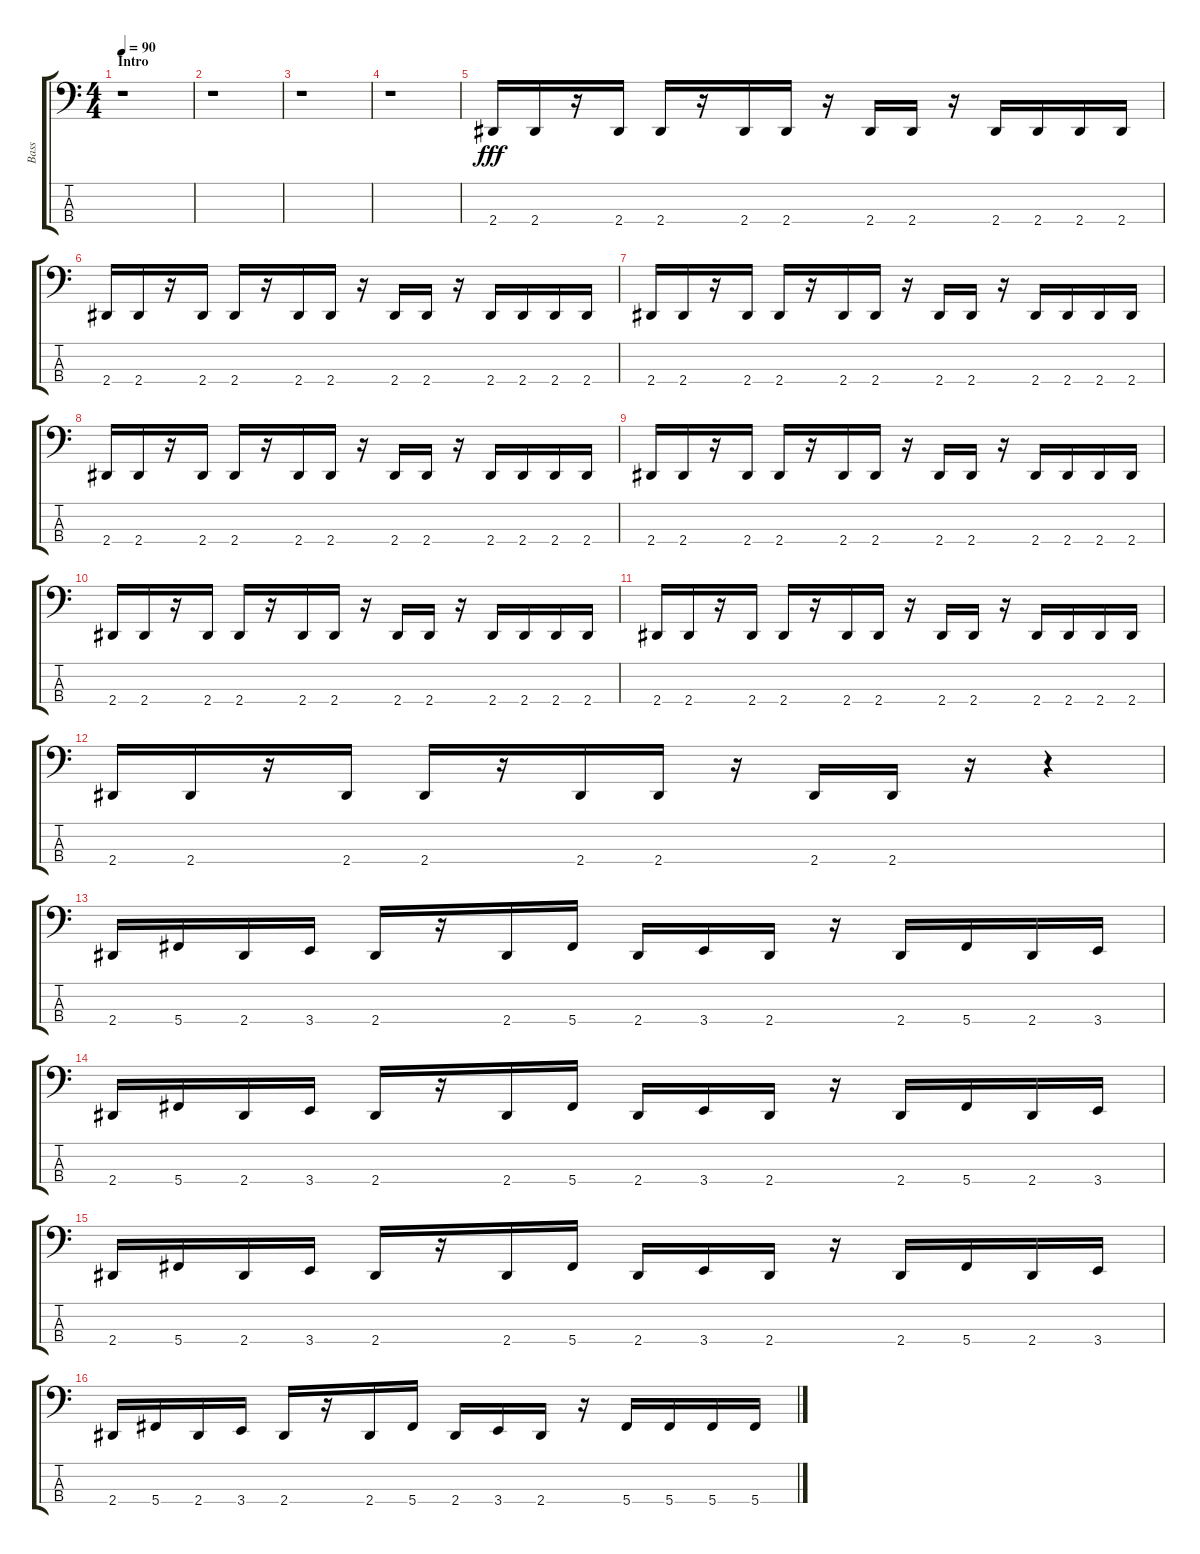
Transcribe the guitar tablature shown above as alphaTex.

\track ("Bass" "Bass") {instrument electricbasspick}
\staff {score tabs}
\tuning (Gb2 Db2 Ab1 Db1) {hide}
\ts (4 4)
\section ("" "Intro")
\tempo 90
\clef f4
\ks c
r.1{dy fff instrument electricbasspick} |
r.1 |
r.1 |
r.1 |
2.4.16{volume 16} 2.4.16 r.16 2.4.16 2.4.16 r.16 2.4.16 2.4.16 r.16 2.4.16 2.4.16 r.16 2.4.16 2.4.16 2.4.16 2.4.16 |
2.4.16 2.4.16 r.16 2.4.16 2.4.16 r.16 2.4.16 2.4.16 r.16 2.4.16 2.4.16 r.16 2.4.16 2.4.16 2.4.16 2.4.16 |
2.4.16 2.4.16 r.16 2.4.16 2.4.16 r.16 2.4.16 2.4.16 r.16 2.4.16 2.4.16 r.16 2.4.16 2.4.16 2.4.16 2.4.16 |
2.4.16 2.4.16 r.16 2.4.16 2.4.16 r.16 2.4.16 2.4.16 r.16 2.4.16 2.4.16 r.16 2.4.16 2.4.16 2.4.16 2.4.16 |
2.4.16 2.4.16 r.16 2.4.16 2.4.16 r.16 2.4.16 2.4.16 r.16 2.4.16 2.4.16 r.16 2.4.16 2.4.16 2.4.16 2.4.16 |
2.4.16 2.4.16 r.16 2.4.16 2.4.16 r.16 2.4.16 2.4.16 r.16 2.4.16 2.4.16 r.16 2.4.16 2.4.16 2.4.16 2.4.16 |
2.4.16 2.4.16 r.16 2.4.16 2.4.16 r.16 2.4.16 2.4.16 r.16 2.4.16 2.4.16 r.16 2.4.16 2.4.16 2.4.16 2.4.16 |
2.4.16 2.4.16 r.16 2.4.16 2.4.16 r.16 2.4.16 2.4.16 r.16 2.4.16 2.4.16 r.16 r.4 |
2.4.16{volume 14} 5.4.16 2.4.16 3.4.16 2.4.16 r.16 2.4.16 5.4.16 2.4.16 3.4.16 2.4.16 r.16 2.4.16 5.4.16 2.4.16 3.4.16 |
2.4.16 5.4.16 2.4.16 3.4.16 2.4.16 r.16 2.4.16 5.4.16 2.4.16 3.4.16 2.4.16 r.16 2.4.16 5.4.16 2.4.16 3.4.16 |
2.4.16 5.4.16 2.4.16 3.4.16 2.4.16 r.16 2.4.16 5.4.16 2.4.16 3.4.16 2.4.16 r.16 2.4.16 5.4.16 2.4.16 3.4.16 |
2.4.16 5.4.16 2.4.16 3.4.16 2.4.16 r.16 2.4.16 5.4.16 2.4.16 3.4.16 2.4.16 r.16 5.4.16 5.4.16 5.4.16 5.4.16
